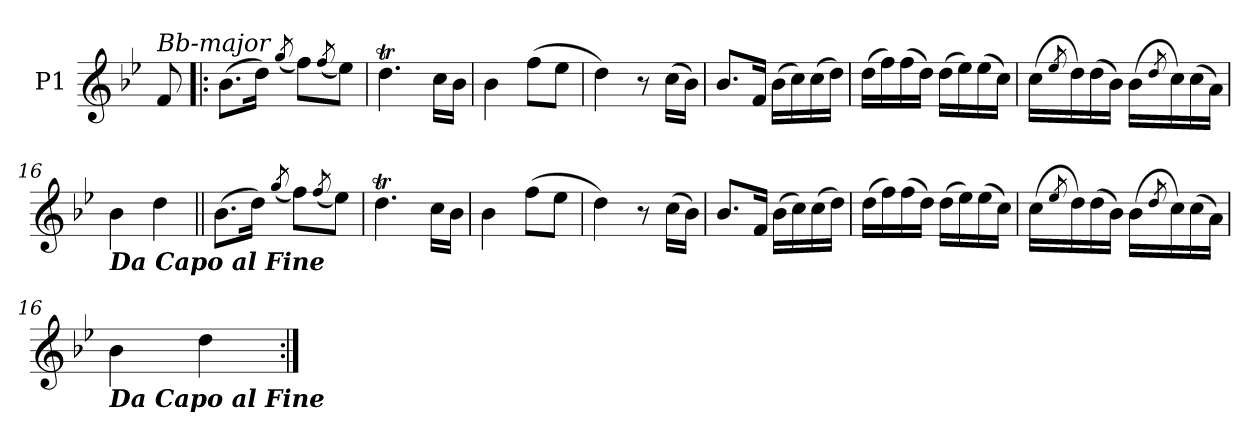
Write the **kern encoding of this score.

**kern
*part1
*staff1
*I"P1
*clefG2
*k[b-e-]
*B-:
=
!LO:TX:a:i:t=Bb-major
8f
=9!|:
(8.b-L
16ddJk)
(8qgg/
8ffL)
(8qff/
8ee-J)
=10
4.ddt
16ccLL
16b-JJ
=11
4b-
(8ffL
8ee-J
=12
4dd)
8r
(16ccLL
16b-JJ)
=13
8.b-L
16fJk
(16b-LL
16cc)
(16cc
16ddJJ)
=14
(16ddLL
16ff)
(16ff
16ddJJ)
(16ddLL
16ee-)
(16ee-
16ccJJ)
=15
(16ccLL
8qee-/
16dd)
(16dd
16b-JJ)
(16b-LL
8qdd/
16cc)
(16cc
16aJJ)
=16
!LO:TX:b:Bi:t=Da Capo al Fine
4b-
4dd
=||
(8.b-L
16ddJk)
(8qgg/
8ffL)
(8qff/
8ee-J)
=10
4.ddt
16ccLL
16b-JJ
=11
4b-
(8ffL
8ee-J
=12
4dd)
8r
(16ccLL
16b-JJ)
=13
8.b-L
16fJk
(16b-LL
16cc)
(16cc
16ddJJ)
=14
(16ddLL
16ff)
(16ff
16ddJJ)
(16ddLL
16ee-)
(16ee-
16ccJJ)
=15
(16ccLL
8qee-/
16dd)
(16dd
16b-JJ)
(16b-LL
8qdd/
16cc)
(16cc
16aJJ)
=16
!LO:TX:b:Bi:t=Da Capo al Fine
4b-
4dd
=:|!
*-
